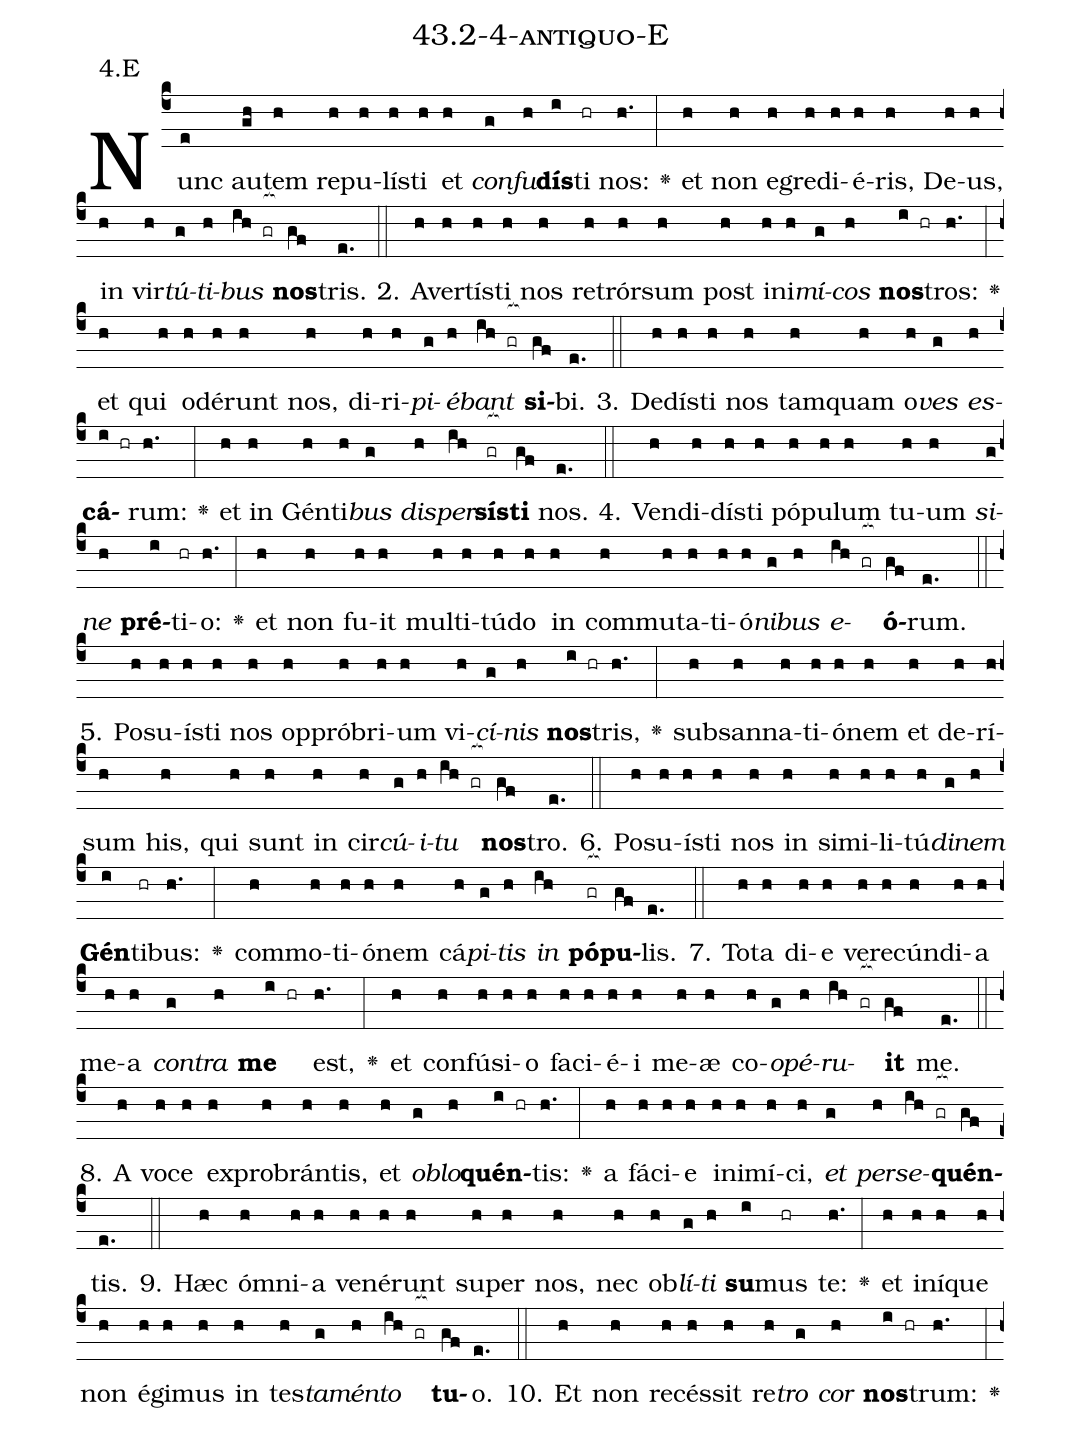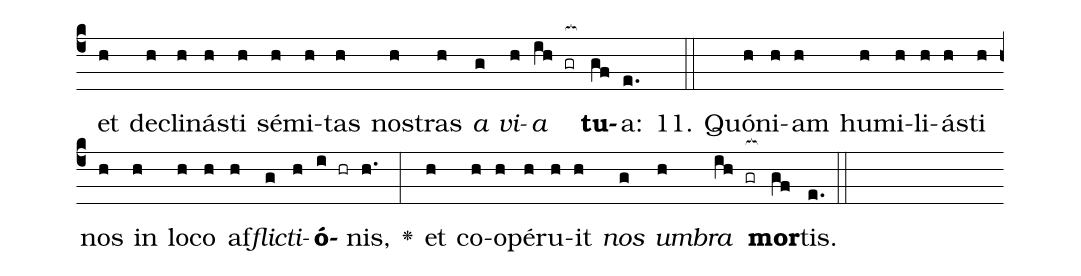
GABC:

name: 43.2-4-antiquo-E;
annotation: 4.E;
%%
(c4)Nunc(e) au(gh)tem(h) re(h)pu(h)lís(h)ti(h) et(h) <i>con</i>(g)<i>fu</i>(h)<b>dís</b>(i)ti(hr) nos:(h.) <v>\greheightstar</v>(:) et(h) non(h) e(h)gre(h)di(h)é(h)ris,(h) De(h)us,(h) in(h) vir(h)<i>tú</i>(g)<i>ti</i>(h)<i>bus</i>(ih gr[ocb:1{]) <b>nos</b>(gf[ocb:0}])tris.(e.) (::)
2. A(h)ver(h)tís(h)ti(h) nos(h) re(h)trór(h)sum(h) post(h) in(h)i(h)<i>mí</i>(g)<i>cos</i>(h) <b>nos</b>(i hr)tros:(h.) <v>\greheightstar</v>(:) et(h) qui(h) o(h)dé(h)runt(h) nos,(h) di(h)ri(h)<i>pi</i>(g)<i>é</i>(h)<i>bant</i>(ih gr[ocb:1{]) <b>si</b>(gf[ocb:0}])bi.(e.) (::)
3. De(h)dís(h)ti(h) nos(h) tam(h)quam(h) o(h)<i>ves</i>(g) <i>es</i>(h)<b>cá</b>(i hr)rum:(h.) <v>\greheightstar</v>(:) et(h) in(h) Gén(h)ti(h)<i>bus</i>(g) <i>di</i>(h)<i>sper</i>(ih)<b>sís</b>(gr[ocb:1{])<b>ti</b>(gf[ocb:0}]) nos.(e.) (::)
4. Ven(h)di(h)dís(h)ti(h) pó(h)pu(h)lum(h) tu(h)um(h) <i>si</i>(g)<i>ne</i>(h) <b>pré</b>(i)ti(hr)o:(h.) <v>\greheightstar</v>(:) et(h) non(h) fu(h)it(h) mul(h)ti(h)tú(h)do(h) in(h) com(h)mu(h)ta(h)ti(h)ó(h)<i>ni</i>(g)<i>bus</i>(h) <i>e</i>(ih gr[ocb:1{])<b>ó</b>(gf[ocb:0}])rum.(e.) (::)
5. Po(h)su(h)ís(h)ti(h) nos(h) op(h)pró(h)bri(h)um(h) vi(h)<i>cí</i>(g)<i>nis</i>(h) <b>nos</b>(i hr)tris,(h.) <v>\greheightstar</v>(:) sub(h)san(h)na(h)ti(h)ó(h)nem(h) et(h) de(h)rí(h)sum(h) his,(h) qui(h) sunt(h) in(h) cir(h)<i>cú</i>(g)<i>i</i>(h)<i>tu</i>(ih gr[ocb:1{]) <b>nos</b>(gf[ocb:0}])tro.(e.) (::)
6. Po(h)su(h)ís(h)ti(h) nos(h) in(h) si(h)mi(h)li(h)tú(h)<i>di</i>(g)<i>nem</i>(h) <b>Gén</b>(i)ti(hr)bus:(h.) <v>\greheightstar</v>(:) com(h)mo(h)ti(h)ó(h)nem(h) cá(h)<i>pi</i>(g)<i>tis</i>(h) <i>in</i>(ih) <b>pó</b>(gr[ocb:1{])<b>pu</b>(gf[ocb:0}])lis.(e.) (::)
7. To(h)ta(h) di(h)e(h) ve(h)re(h)cún(h)di(h)a(h) me(h)a(h) <i>con</i>(g)<i>tra</i>(h) <b>me</b>(i hr) est,(h.) <v>\greheightstar</v>(:) et(h) con(h)fú(h)si(h)o(h) fa(h)ci(h)é(h)i(h) me(h)æ(h) co(h)<i>o</i>(g)<i>pé</i>(h)<i>ru</i>(ih gr[ocb:1{])<b>it</b>(gf[ocb:0}]) me.(e.) (::)
8. A(h) vo(h)ce(h) ex(h)pro(h)brán(h)tis,(h) et(h) <i>ob</i>(g)<i>lo</i>(h)<b>quén</b>(i hr)tis:(h.) <v>\greheightstar</v>(:) a(h) fá(h)ci(h)e(h) in(h)i(h)mí(h)ci,(h) <i>et</i>(g) <i>per</i>(h)<i>se</i>(ih gr[ocb:1{])<b>quén</b>(gf[ocb:0}])tis.(e.) (::)
9. Hæc(h) óm(h)ni(h)a(h) ve(h)né(h)runt(h) su(h)per(h) nos,(h) nec(h) ob(h)<i>lí</i>(g)<i>ti</i>(h) <b>su</b>(i)mus(hr) te:(h.) <v>\greheightstar</v>(:) et(h) in(h)í(h)que(h) non(h) é(h)gi(h)mus(h) in(h) tes(h)<i>ta</i>(g)<i>mén</i>(h)<i>to</i>(ih gr[ocb:1{]) <b>tu</b>(gf[ocb:0}])o.(e.) (::)
10. Et(h) non(h) re(h)cés(h)sit(h) re(h)<i>tro</i>(g) <i>cor</i>(h) <b>nos</b>(i hr)trum:(h.) <v>\greheightstar</v>(:) et(h) de(h)cli(h)nás(h)ti(h) sé(h)mi(h)tas(h) nos(h)tras(h) <i>a</i>(g) <i>vi</i>(h)<i>a</i>(ih gr[ocb:1{]) <b>tu</b>(gf[ocb:0}])a:(e.) (::)
11. Quón(h)i(h)am(h) hu(h)mi(h)li(h)ás(h)ti(h) nos(h) in(h) lo(h)co(h) af(h)<i>flic</i>(g)<i>ti</i>(h)<b>ó</b>(i hr)nis,(h.) <v>\greheightstar</v>(:) et(h) co(h)o(h)pé(h)ru(h)it(h) <i>nos</i>(g) <i>um</i>(h)<i>bra</i>(ih gr[ocb:1{]) <b>mor</b>(gf[ocb:0}])tis.(e.) (::)
